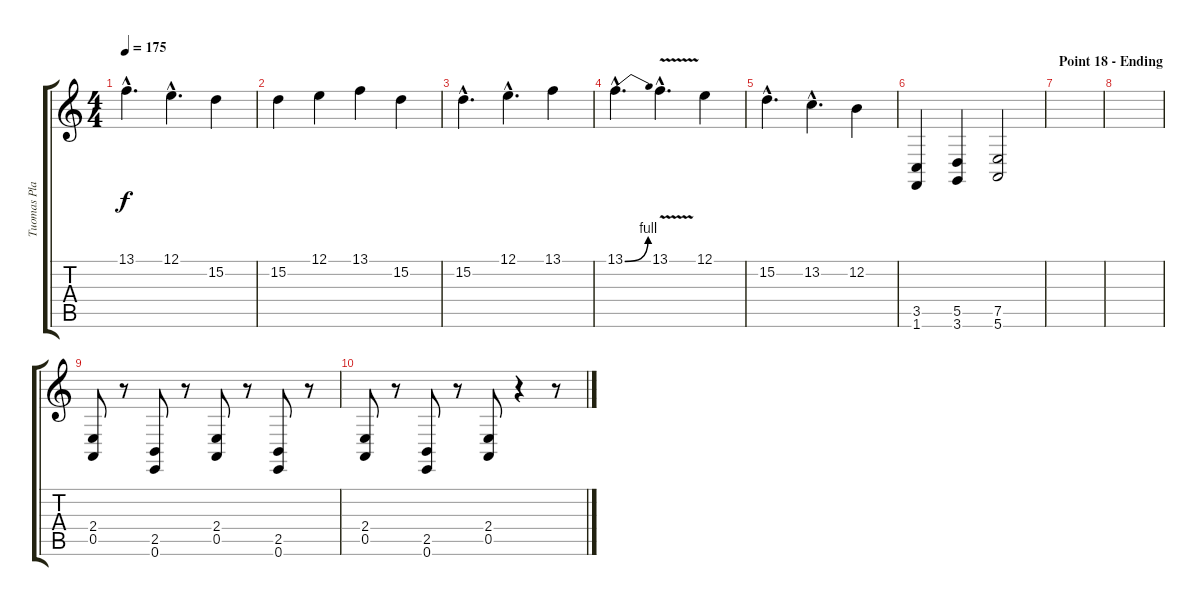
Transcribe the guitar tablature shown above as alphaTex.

\track ("Tuomas Planman" "Tuomas Pla") {instrument synthstrings1}
\staff {score tabs}
\tuning (E4 B3 G3 D3 A2 E2) {hide}
\ts (4 4)
\tempo 175
\clef g2
\ks c
13.1{hac}.4{d dy f} 12.1{hac}.4{d} 15.2.4 |
15.2.4 12.1.4 13.1.4 15.2.4 |
15.2{hac}.4{d} 12.1{hac}.4{d} 13.1.4 |
13.1{be (bend 0 0 60 4) hac}.4{d} 13.1{v hac}.4{d} 12.1.4 |
15.2{hac}.4{d} 13.2{hac}.4{d} 12.2.4 |
(3.5 1.6).4 (5.5 3.6).4 (7.5 5.6).2 |
\section ("" "Point 18 - Ending")
|
|
(2.4 0.5).8 r.8 (2.5 0.6).8 r.8 (2.4 0.5).8 r.8 (2.5 0.6).8 r.8 |
(2.4 0.5).8 r.8 (2.5 0.6).8 r.8 (2.4 0.5).8 r.4 r.8
